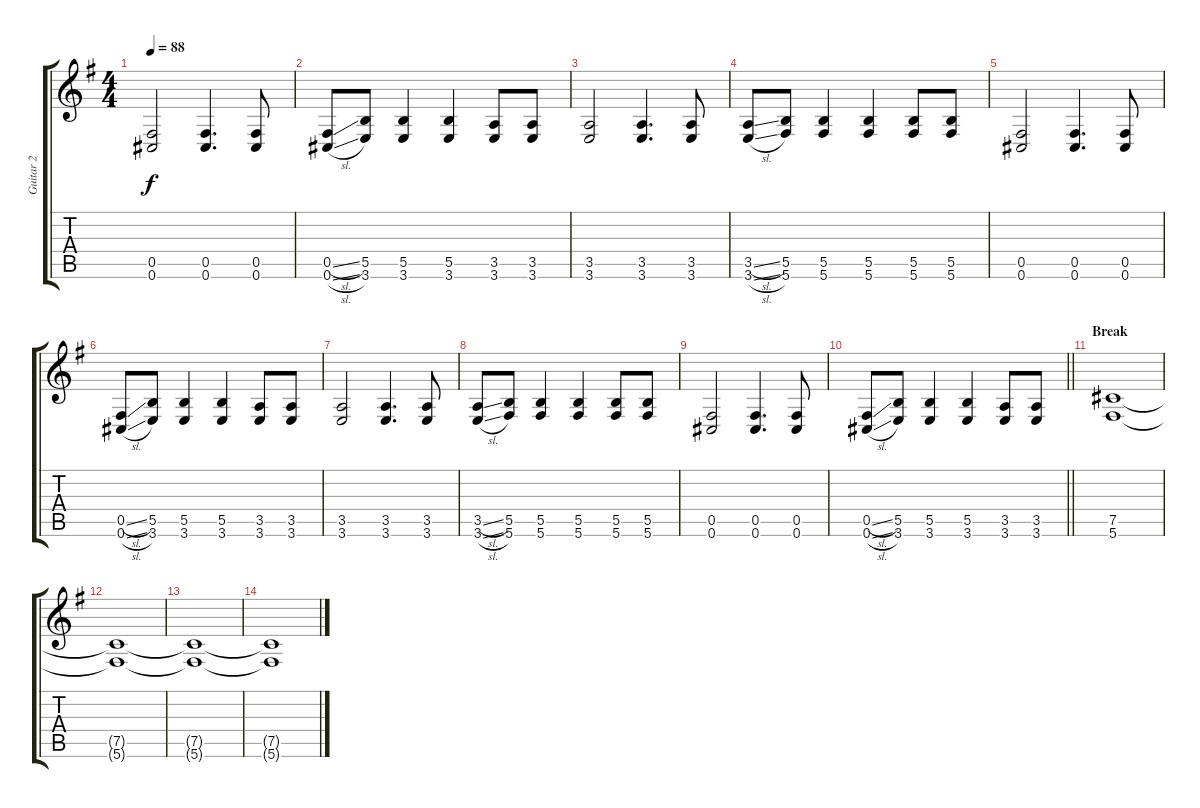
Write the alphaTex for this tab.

\track ("Guitar 2" "Guitar 2") {instrument distortionguitar}
\staff {score tabs}
\tuning (Db4 Ab3 E3 B2 Gb2 Db2) {hide}
\ts (4 4)
\tempo 88
\clef g2
\ks g
(0.5 0.6).2{dy f} (0.5 0.6).4{d} (0.5 0.6).8 |
(0.5{sl} 0.6{sl}).8 (5.5 3.6).8 (5.5 3.6).4 (5.5 3.6).4 (3.5 3.6).8 (3.5 3.6).8 |
(3.5 3.6).2 (3.5 3.6).4{d} (3.5 3.6).8 |
(3.5{sl} 3.6{sl}).8 (5.5 5.6).8 (5.5 5.6).4 (5.5 5.6).4 (5.5 5.6).8 (5.5 5.6).8 |
(0.5 0.6).2 (0.5 0.6).4{d} (0.5 0.6).8 |
(0.5{sl} 0.6{sl}).8 (5.5 3.6).8 (5.5 3.6).4 (5.5 3.6).4 (3.5 3.6).8 (3.5 3.6).8 |
(3.5 3.6).2 (3.5 3.6).4{d} (3.5 3.6).8 |
(3.5{sl} 3.6{sl}).8 (5.5 5.6).8 (5.5 5.6).4 (5.5 5.6).4 (5.5 5.6).8 (5.5 5.6).8 |
(0.5 0.6).2 (0.5 0.6).4{d} (0.5 0.6).8 |
\barLineRight lightlight
(0.5{sl} 0.6{sl}).8 (5.5 3.6).8 (5.5 3.6).4 (5.5 3.6).4 (3.5 3.6).8 (3.5 3.6).8 |
\section ("" "Break")
(7.5 5.6).1{volume 5} |
(7.5{t} 5.6{t}).1 |
(7.5{t} 5.6{t}).1 |
(7.5{t} 5.6{t}).1
